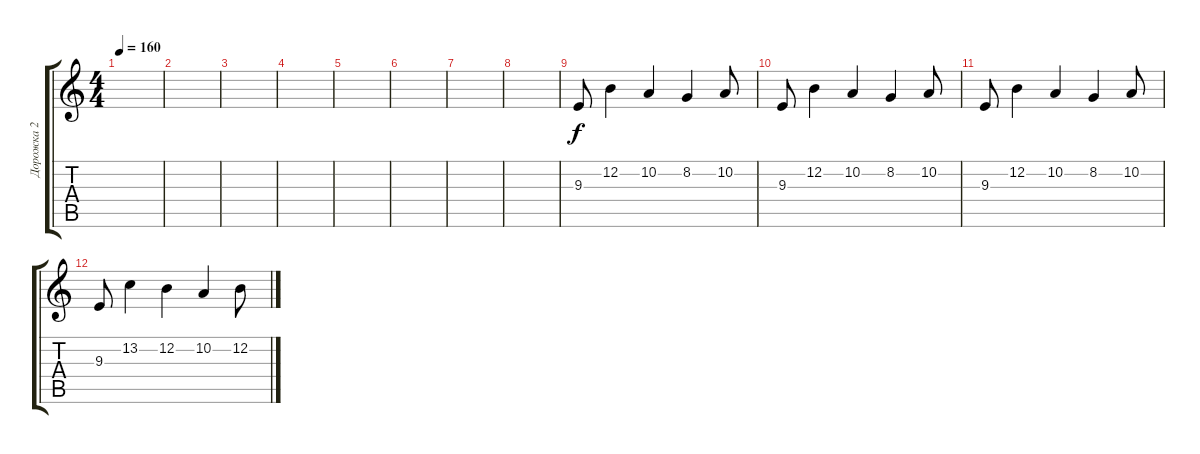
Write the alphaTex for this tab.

\track ("Дорожка 2" "Дорожка 2") {instrument fx5brightness}
\staff {score tabs}
\tuning (E4 B3 G3 D3 A2 E2) {hide}
\ts (4 4)
\tempo 160
\clef g2
\ks c
|
|
|
|
|
|
|
|
9.3.8 12.2.4 10.2.4 8.2.4 10.2.8 |
9.3.8 12.2.4 10.2.4 8.2.4 10.2.8 |
9.3.8 12.2.4 10.2.4 8.2.4 10.2.8 |
9.3.8 13.2.4 12.2.4 10.2.4 12.2.8
